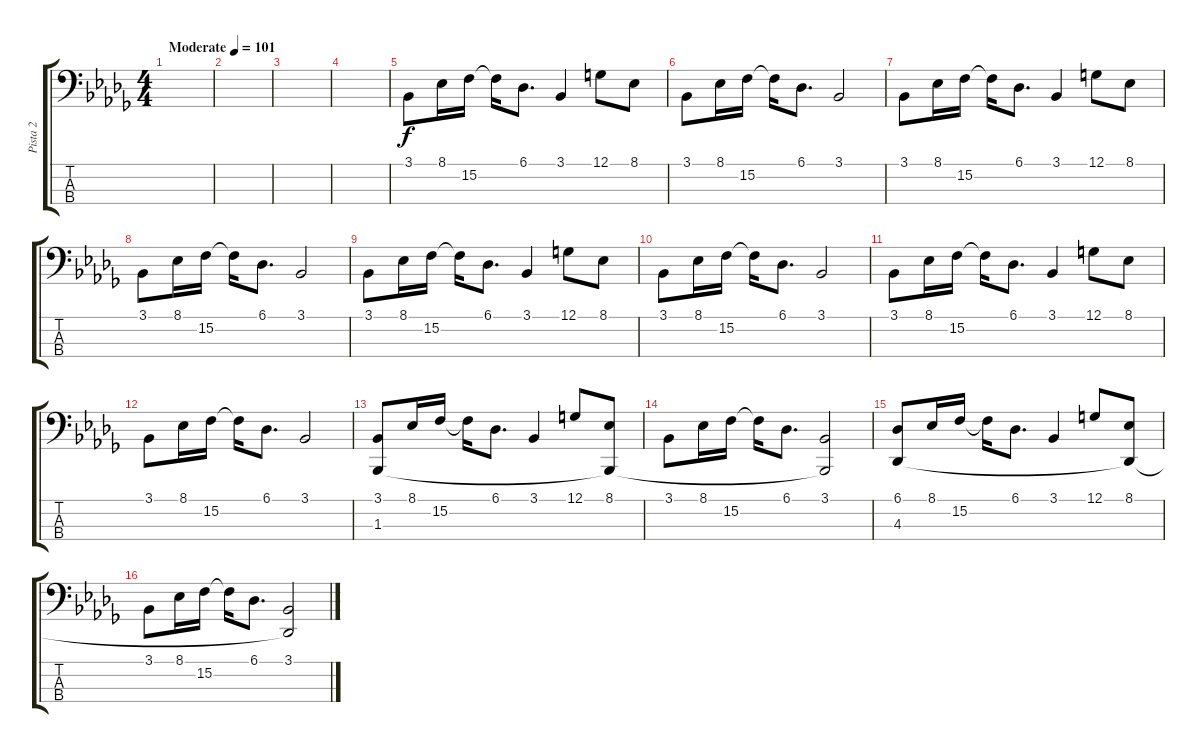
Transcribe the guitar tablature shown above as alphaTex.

\track ("Pista 2" "Pista 2") {instrument flute}
\staff {score tabs}
\tuning (G2 D2 A1 E1) {hide}
\ts (4 4)
\tempo (101 "Moderate")
\clef f4
\ks db
|
|
|
|
3.1.8 8.1.16 15.2.16 15.2{t}.16 6.1.8{d} 3.1.4 12.1.8 8.1.8 |
3.1.8 8.1.16 15.2.16 15.2{t}.16 6.1.8{d} 3.1.2 |
3.1.8 8.1.16 15.2.16 15.2{t}.16 6.1.8{d} 3.1.4 12.1.8 8.1.8 |
3.1.8 8.1.16 15.2.16 15.2{t}.16 6.1.8{d} 3.1.2 |
3.1.8 8.1.16 15.2.16 15.2{t}.16 6.1.8{d} 3.1.4 12.1.8 8.1.8 |
3.1.8 8.1.16 15.2.16 15.2{t}.16 6.1.8{d} 3.1.2 |
3.1.8 8.1.16 15.2.16 15.2{t}.16 6.1.8{d} 3.1.4 12.1.8 8.1.8 |
3.1.8 8.1.16 15.2.16 15.2{t}.16 6.1.8{d} 3.1.2 |
(3.1 1.3).8 8.1.16 15.2.16 15.2{t}.16 6.1.8{d} 3.1.4 12.1.8 (8.1 1.3{t}).8 |
3.1.8 8.1.16 15.2.16 15.2{t}.16 6.1.8{d} (3.1 1.3{t}).2 |
(6.1 4.3).8 8.1.16 15.2.16 15.2{t}.16 6.1.8{d} 3.1.4 12.1.8 (8.1 4.3{t}).8 |
3.1.8 8.1.16 15.2.16 15.2{t}.16 6.1.8{d} (3.1 4.3{t}).2
